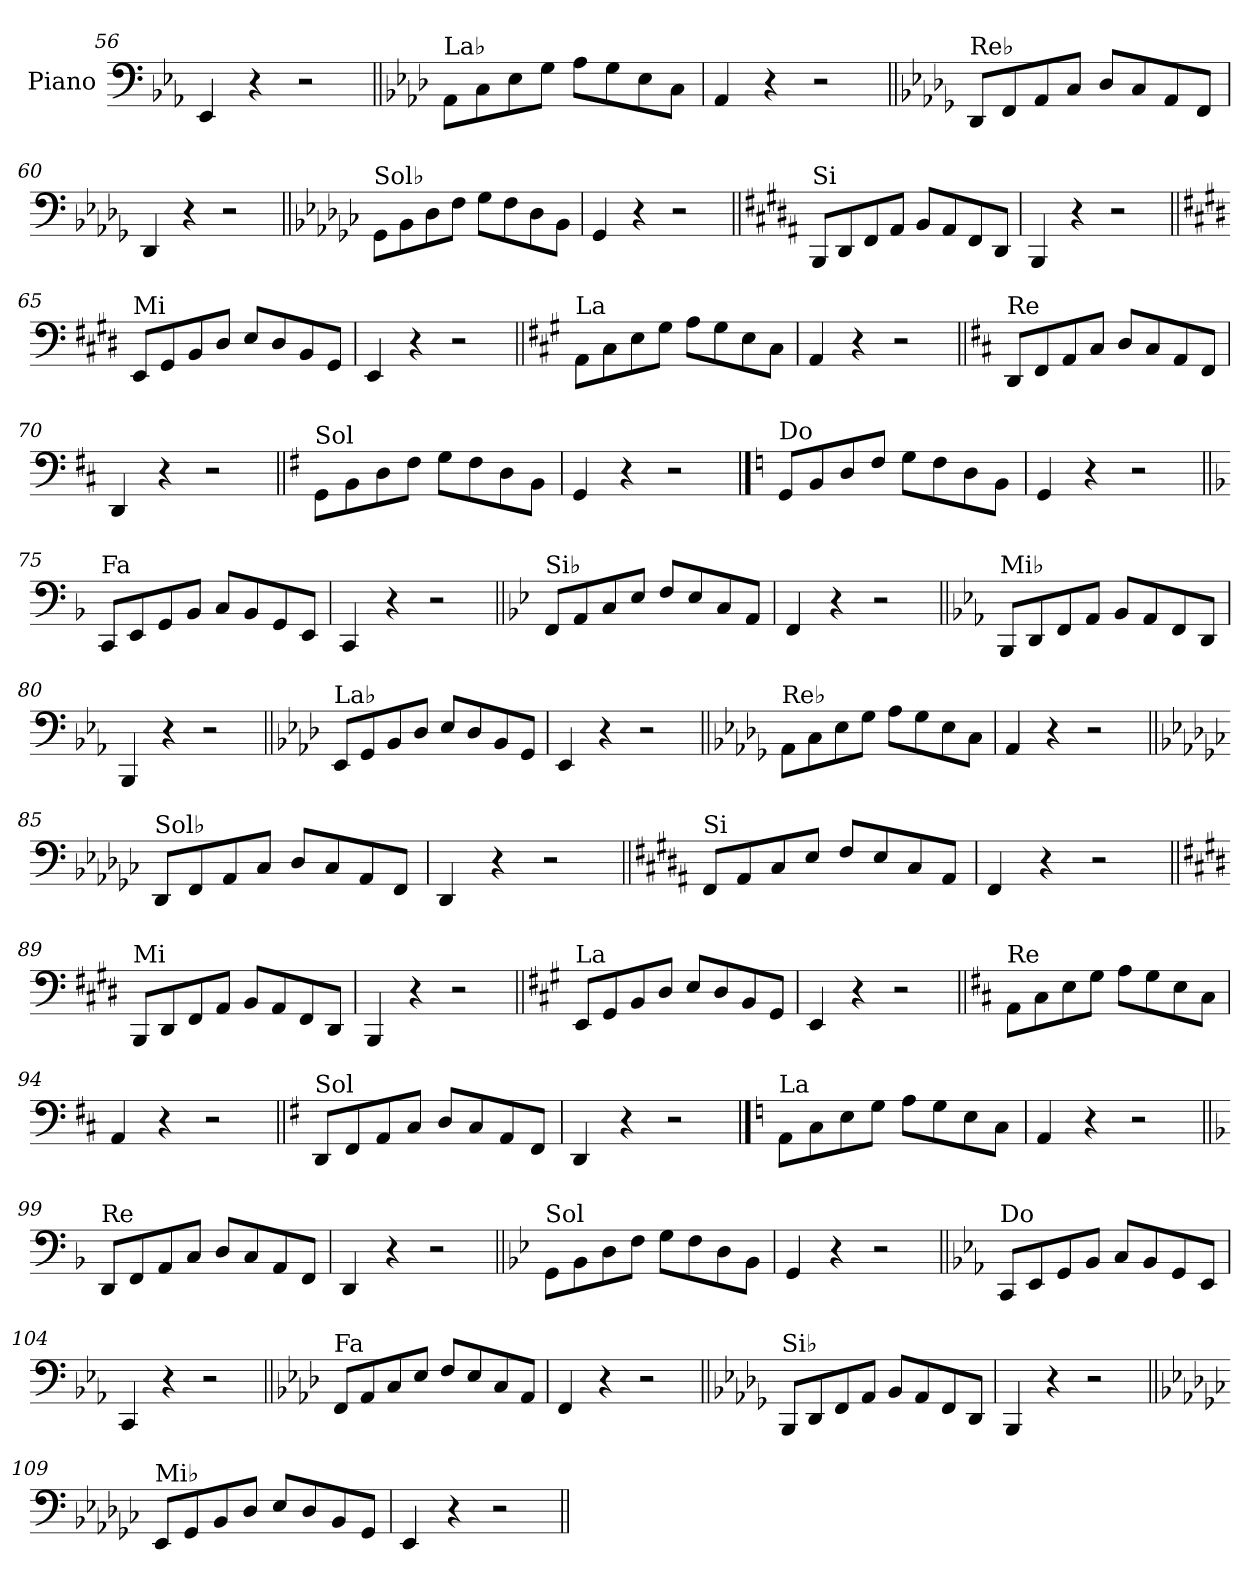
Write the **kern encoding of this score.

**kern
*part1
*staff1
*I"Piano
*I'Pno.
*clefF4
*k[b-e-a-]
=56
4EE-/
4r
2r
=57||
*k[b-e-a-d-]
!LO:TX:a:t=La♭
8AA-\L
8C\
8E-\
8G\J
8A-\L
8G\
8E-\
8C\J
=58
4AA-/
4r
2r
=59||
*k[b-e-a-d-g-]
!LO:TX:a:t=Re♭
8DD-/L
8FF/
8AA-/
8C/J
8D-/L
8C/
8AA-/
8FF/J
=60
4DD-/
4r
2r
!!LO:LB:g=z
=61||
*k[b-e-a-d-g-c-]
!LO:TX:a:t=Sol♭
8GG-\L
8BB-\
8D-\
8F\J
8G-\L
8F\
8D-\
8BB-\J
=62
4GG-/
4r
2r
=63||
*k[f#c#g#d#a#]
!LO:TX:a:t=Si
8BBB/L
8DD#/
8FF#/
8AA#/J
8BB/L
8AA#/
8FF#/
8DD#/J
=64
4BBB/
4r
2r
=65||
*k[f#c#g#d#]
!LO:TX:a:t=Mi
8EE/L
8GG#/
8BB/
8D#/J
8E/L
8D#/
8BB/
8GG#/J
=66
4EE/
4r
2r
!!LO:LB:g=z
=67||
*k[f#c#g#]
!LO:TX:a:t=La
8AA\L
8C#\
8E\
8G#\J
8A\L
8G#\
8E\
8C#\J
=68
4AA/
4r
2r
=69||
*k[f#c#]
!LO:TX:a:t=Re
8DD/L
8FF#/
8AA/
8C#/J
8D/L
8C#/
8AA/
8FF#/J
=70
4DD/
4r
2r
=71||
*k[f#]
!LO:TX:a:t=Sol
8GG\L
8BB\
8D\
8F#\J
8G\L
8F#\
8D\
8BB\J
=72
4GG/
4r
2r
!!LO:LB:g=z
==73
*k[]
!LO:TX:a:t=Do
8GG/L
8BB/
8D/
8F/J
8G\L
8F\
8D\
8BB\J
=74
4GG/
4r
2r
=75||
*k[b-]
!LO:TX:a:t=Fa
8CC/L
8EE/
8GG/
8BB-/J
8C/L
8BB-/
8GG/
8EE/J
=76
4CC/
4r
2r
=77||
*k[b-e-]
!LO:TX:a:t=Si♭
8FF/L
8AA/
8C/
8E-/J
8F/L
8E-/
8C/
8AA/J
=78
4FF/
4r
2r
!!LO:LB:g=z
=79||
*k[b-e-a-]
!LO:TX:a:t=Mi♭
8BBB-/L
8DD/
8FF/
8AA-/J
8BB-/L
8AA-/
8FF/
8DD/J
=80
4BBB-/
4r
2r
=81||
*k[b-e-a-d-]
!LO:TX:a:t=La♭
8EE-/L
8GG/
8BB-/
8D-/J
8E-/L
8D-/
8BB-/
8GG/J
=82
4EE-/
4r
2r
=83||
*k[b-e-a-d-g-]
!LO:TX:a:t=Re♭
8AA-\L
8C\
8E-\
8G-\J
8A-\L
8G-\
8E-\
8C\J
=84
4AA-/
4r
2r
!!LO:LB:g=z
=85||
*k[b-e-a-d-g-c-]
!LO:TX:a:t=Sol♭
8DD-/L
8FF/
8AA-/
8C-/J
8D-/L
8C-/
8AA-/
8FF/J
=86
4DD-/
4r
2r
=87||
*k[f#c#g#d#a#]
!LO:TX:a:t=Si
8FF#/L
8AA#/
8C#/
8E/J
8F#/L
8E/
8C#/
8AA#/J
=88
4FF#/
4r
2r
=89||
*k[f#c#g#d#]
!LO:TX:a:t=Mi
8BBB/L
8DD#/
8FF#/
8AA/J
8BB/L
8AA/
8FF#/
8DD#/J
=90
4BBB/
4r
2r
!!LO:LB:g=z
=91||
*k[f#c#g#]
!LO:TX:a:t=La
8EE/L
8GG#/
8BB/
8D/J
8E/L
8D/
8BB/
8GG#/J
=92
4EE/
4r
2r
=93||
*k[f#c#]
!LO:TX:a:t=Re
8AA\L
8C#\
8E\
8G\J
8A\L
8G\
8E\
8C#\J
=94
4AA/
4r
2r
=95||
*k[f#]
!LO:TX:a:t=Sol
8DD/L
8FF#/
8AA/
8C/J
8D/L
8C/
8AA/
8FF#/J
=96
4DD/
4r
2r
!!LO:PB:g=z
==97
*k[]
!LO:TX:a:t=La
8AA\L
8C\
8E\
8G\J
8A\L
8G\
8E\
8C\J
=98
4AA/
4r
2r
=99||
*k[b-]
!LO:TX:a:t=Re
8DD/L
8FF/
8AA/
8C/J
8D/L
8C/
8AA/
8FF/J
=100
4DD/
4r
2r
=101||
*k[b-e-]
!LO:TX:a:t=Sol
8GG\L
8BB-\
8D\
8F\J
8G\L
8F\
8D\
8BB-\J
=102
4GG/
4r
2r
!!LO:LB:g=z
=103||
*k[b-e-a-]
!LO:TX:a:t=Do
8CC/L
8EE-/
8GG/
8BB-/J
8C/L
8BB-/
8GG/
8EE-/J
=104
4CC/
4r
2r
=105||
*k[b-e-a-d-]
!LO:TX:a:t=Fa
8FF/L
8AA-/
8C/
8E-/J
8F/L
8E-/
8C/
8AA-/J
=106
4FF/
4r
2r
=107||
*k[b-e-a-d-g-]
!LO:TX:a:t=Si♭
8BBB-/L
8DD-/
8FF/
8AA-/J
8BB-/L
8AA-/
8FF/
8DD-/J
=108
4BBB-/
4r
2r
!!LO:LB:g=z
=109||
*k[b-e-a-d-g-c-]
!LO:TX:a:t=Mi♭
8EE-/L
8GG-/
8BB-/
8D-/J
8E-/L
8D-/
8BB-/
8GG-/J
=110
4EE-/
4r
2r
=||
*-
